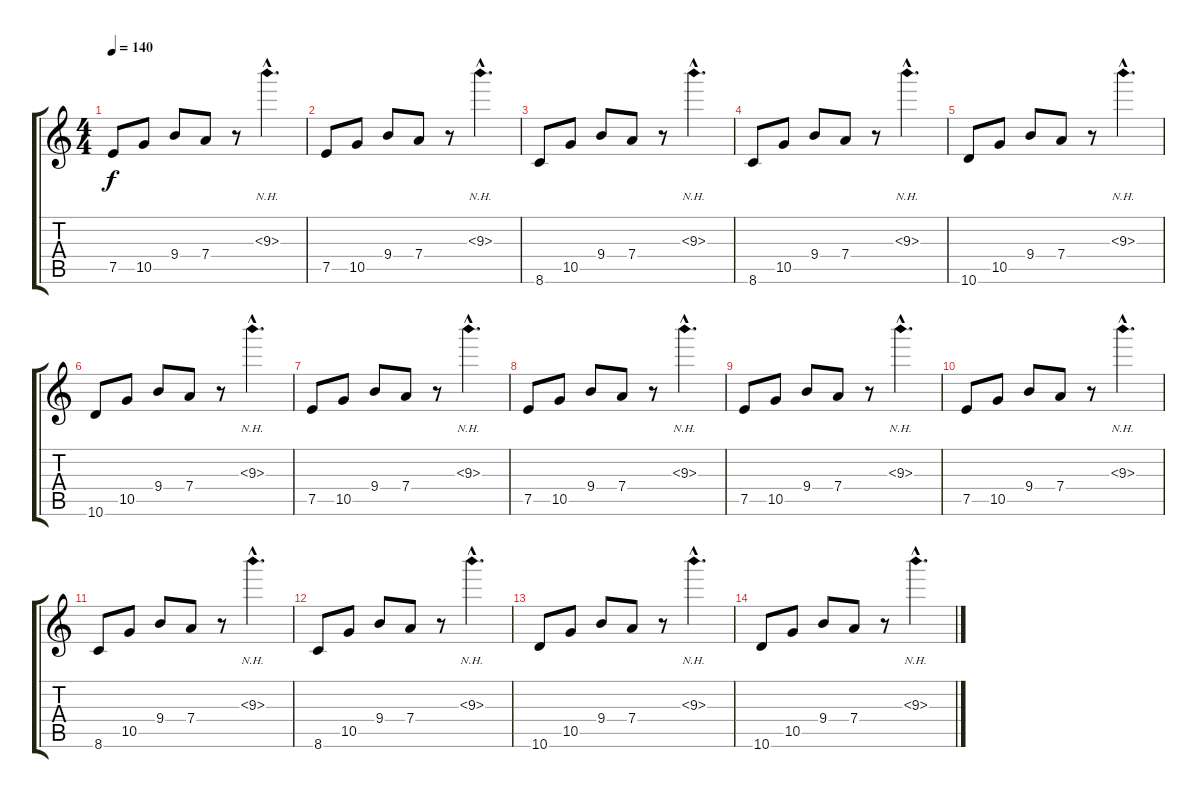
\track "" {instrument electricguitarclean}
\staff {score tabs}
\tuning (E4 B3 G3 D3 A2 E2) {hide}
\ts (4 4)
\tempo 140
\clef g2
\ks c
7.5.8{dy f instrument overdrivenguitar} 10.5.8 9.4.8 7.4.8 r.8 9.3{nh hac}.4{d} |
7.5.8 10.5.8 9.4.8 7.4.8 r.8 9.3{nh hac}.4{d} |
8.6.8 10.5.8 9.4.8 7.4.8 r.8 9.3{nh hac}.4{d} |
8.6.8 10.5.8 9.4.8 7.4.8 r.8 9.3{nh hac}.4{d} |
10.6.8 10.5.8 9.4.8 7.4.8 r.8 9.3{nh hac}.4{d} |
10.6.8 10.5.8 9.4.8 7.4.8 r.8 9.3{nh hac}.4{d} |
7.5.8 10.5.8 9.4.8 7.4.8 r.8 9.3{nh hac}.4{d} |
7.5.8 10.5.8 9.4.8 7.4.8 r.8 9.3{nh hac}.4{d} |
7.5.8 10.5.8 9.4.8 7.4.8 r.8 9.3{nh hac}.4{d} |
7.5.8 10.5.8 9.4.8 7.4.8 r.8 9.3{nh hac}.4{d} |
8.6.8 10.5.8 9.4.8 7.4.8 r.8 9.3{nh hac}.4{d} |
8.6.8 10.5.8 9.4.8 7.4.8 r.8 9.3{nh hac}.4{d} |
10.6.8 10.5.8 9.4.8 7.4.8 r.8 9.3{nh hac}.4{d} |
10.6.8 10.5.8 9.4.8 7.4.8 r.8 9.3{nh hac}.4{d}
